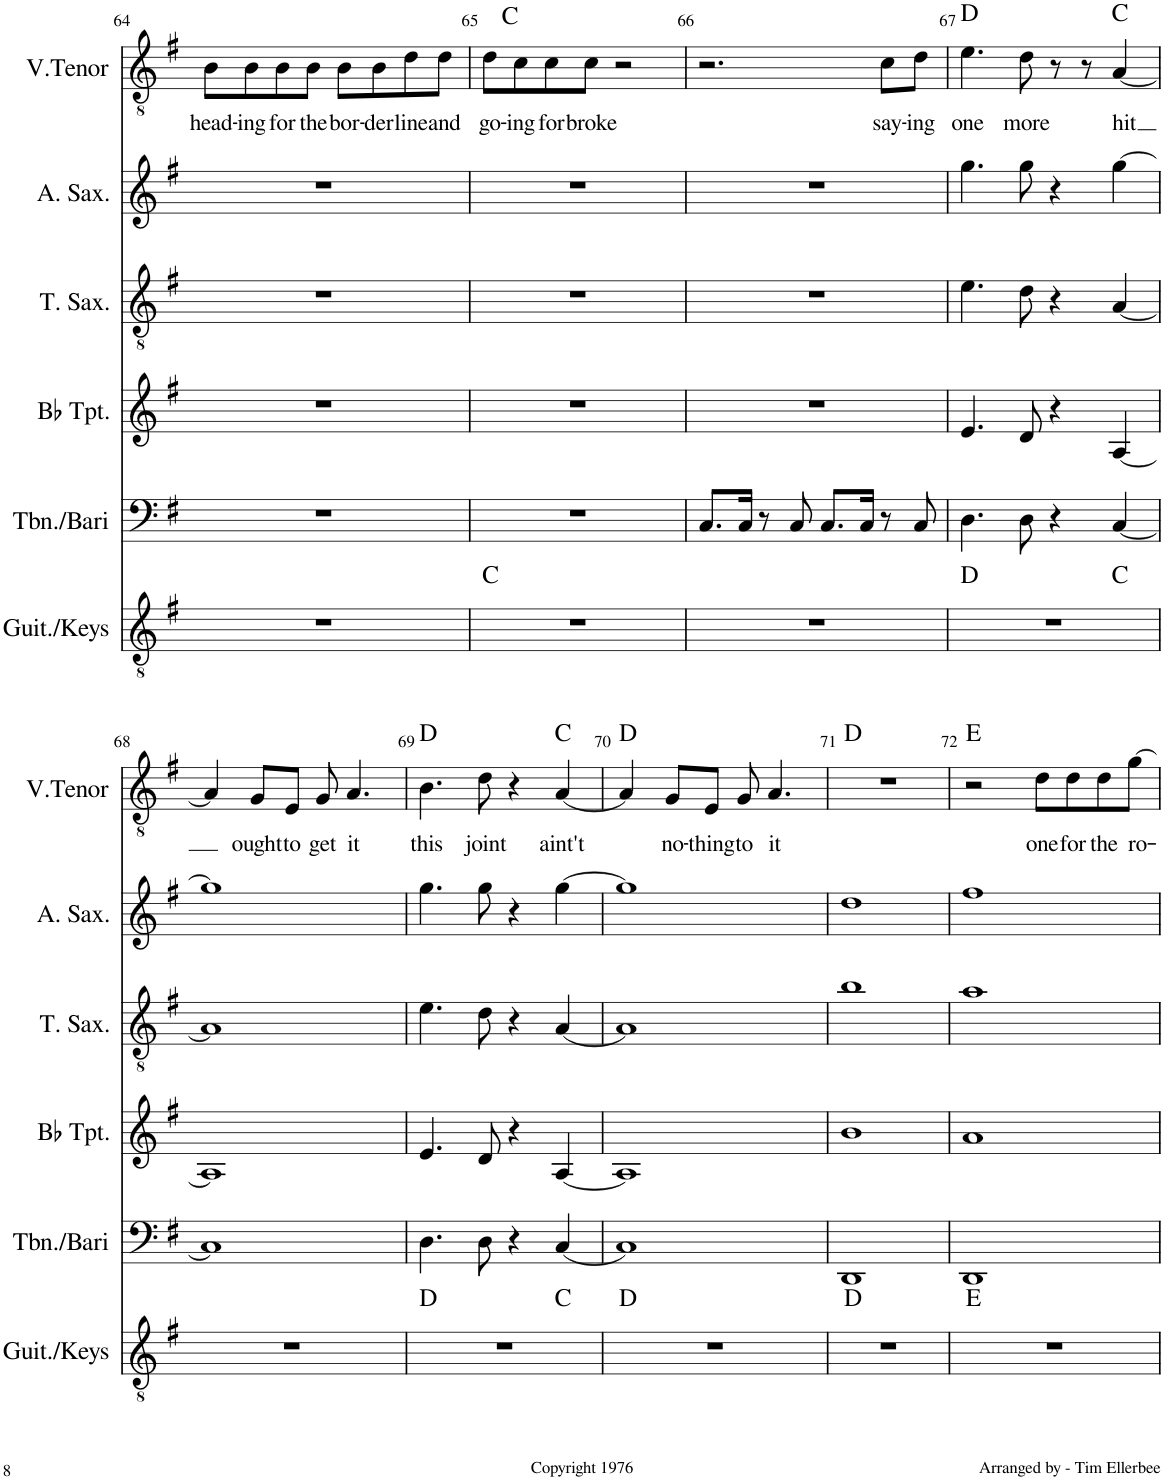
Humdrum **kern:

**kern	**harte	**kern	**kern	**kern	**kern	**kern	**text	**harte
*part6	*part6	*part5	*part4	*part3	*part2	*part1	*part1	*part1
*staff6	*	*staff5	*staff4	*staff3	*staff2	*staff1	*staff1	*
*I"Guit./Keys	*	*I"Trombone/Bari	*I"Bb Trumpet	*I"Tenor Saxophone	*I"Alto Saxophone	*I"V. Tenor	*	*
*I'Guit./Keys	*	*I'Tbn./Bari	*I'Bb Tpt.	*I'T. Sax.	*I'A. Sax.	*I'V.Tenor	*	*
!!LO:PB:g=z
*clefGv2	*	*clefF4	*clefG2	*clefGv2	*clefG2	*clefGv2	*	*
*	*	*	*ITrd1c2	*ITrd8c14	*ITrd5c9	*	*	*
*k[f#]	*	*k[f#]	*k[f#]	*k[f#]	*k[f#]	*k[f#]	*	*
*M4/4	*	*M4/4	*M4/4	*M4/4	*M4/4	*M4/4	*	*
=64	=64	=64	=64	=64	=64	=64	=64	=64
!	!	!	!	!	!	!	!LO:LY:b	!
1r	.	1r	1r	1r	1r	8B\L	head-	.
!	!	!	!	!	!	!	!LO:LY:b	!
.	.	.	.	.	.	8B\	-ing	.
!	!	!	!	!	!	!	!LO:LY:b	!
.	.	.	.	.	.	8B\	for	.
!	!	!	!	!	!	!	!LO:LY:b	!
.	.	.	.	.	.	8B\J	the	.
!	!	!	!	!	!	!	!LO:LY:b	!
.	.	.	.	.	.	8B\L	bor-	.
!	!	!	!	!	!	!	!LO:LY:b	!
.	.	.	.	.	.	8B\	-der	.
!	!	!	!	!	!	!	!LO:LY:b	!
.	.	.	.	.	.	8d\	line	.
!	!	!	!	!	!	!	!LO:LY:b	!
.	.	.	.	.	.	8d\J	and	.
=65	=65	=65	=65	=65	=65	=65	=65	=65
!	!	!	!	!	!	!	!LO:LY:b	!
1r	C:maj	1r	1r	1r	1r	8d\L	go-	C:maj
!	!	!	!	!	!	!	!LO:LY:b	!
.	.	.	.	.	.	8c\	-ing	.
!	!	!	!	!	!	!	!LO:LY:b	!
.	.	.	.	.	.	8c\	for	.
!	!	!	!	!	!	!	!LO:LY:b	!
.	.	.	.	.	.	8c\J	broke	.
.	.	.	.	.	.	2r	.	.
=66	=66	=66	=66	=66	=66	=66	=66	=66
1r	.	8.C/L	1r	1r	1r	2.r	.	.
.	.	16C/Jk	.	.	.	.	.	.
.	.	8r	.	.	.	.	.	.
.	.	8C/	.	.	.	.	.	.
.	.	8.C/L	.	.	.	.	.	.
.	.	16C/Jk	.	.	.	.	.	.
!	!	!	!	!	!	!	!LO:LY:b	!
.	.	8r	.	.	.	8c\L	say-	.
!	!	!	!	!	!	!	!LO:LY:b	!
.	.	8C/	.	.	.	8d\J	-ing	.
=67	=67	=67	=67	=67	=67	=67	=67	=67
!	!	!	!	!	!	!	!LO:LY:b	!
*^	*	*	*	*	*	*	*	*
1r	2.ryy	D:maj	4.D\	4.e/	4.e\	4.gg\	4.e\	one	D:maj
!	!	!	!	!	!	!	!	!LO:LY:b	!
.	.	.	8D\	8d/	8d\	8gg\	8d\	more	.
.	.	.	4r	4r	4r	4r	8r	.	.
.	.	.	.	.	.	.	8r	.	.
!	!	!	!	!	!	!	!	!LO:LY:b	!
.	4ryy	C:maj	[4C/	[4A/	[4A/	[4gg\	[4A/	hit	C:maj
*v	*v	*	*	*	*	*	*	*	*
!!LO:LB:g=z
=68	=68	=68	=68	=68	=68	=68	=68	=68
1r	.	1C]	1A]	1A]	1gg]	4A/]	.	.
!	!	!	!	!	!	!	!LO:LY:b	!
.	.	.	.	.	.	8G/L	ought	.
!	!	!	!	!	!	!	!LO:LY:b	!
.	.	.	.	.	.	8E/J	to	.
!	!	!	!	!	!	!	!LO:LY:b	!
.	.	.	.	.	.	8G/	get	.
!	!	!	!	!	!	!	!LO:LY:b	!
.	.	.	.	.	.	4.A/	it	.
=69	=69	=69	=69	=69	=69	=69	=69	=69
!	!	!	!	!	!	!	!LO:LY:b	!
*^	*	*	*	*	*	*	*	*
1r	2.ryy	D:maj	4.D\	4.e/	4.e\	4.gg\	4.B\	this	D:maj
!	!	!	!	!	!	!	!	!LO:LY:b	!
.	.	.	8D\	8d/	8d\	8gg\	8d\	joint	.
.	.	.	4r	4r	4r	4r	4r	.	.
!	!	!	!	!	!	!	!	!LO:LY:b	!
.	4ryy	C:maj	[4C/	[4A/	[4A/	[4gg\	[4A/	aint't	C:maj
*v	*v	*	*	*	*	*	*	*	*
=70	=70	=70	=70	=70	=70	=70	=70	=70
1r	D:maj	1C]	1A]	1A]	1gg]	4A/]	.	D:maj
!	!	!	!	!	!	!	!LO:LY:b	!
.	.	.	.	.	.	8G/L	no-	.
!	!	!	!	!	!	!	!LO:LY:b	!
.	.	.	.	.	.	8E/J	-thing	.
!	!	!	!	!	!	!	!LO:LY:b	!
.	.	.	.	.	.	8G/	to	.
!	!	!	!	!	!	!	!LO:LY:b	!
.	.	.	.	.	.	4.A/	it	.
=71	=71	=71	=71	=71	=71	=71	=71	=71
1r	D:maj	1DD	1b	1b	1dd	1r	.	D:maj
=72	=72	=72	=72	=72	=72	=72	=72	=72
1r	E:maj	1DD	1a	1a	1ff#	2r	.	E:maj
!	!	!	!	!	!	!	!LO:LY:b	!
.	.	.	.	.	.	8d\L	one	.
!	!	!	!	!	!	!	!LO:LY:b	!
.	.	.	.	.	.	8d\	for	.
!	!	!	!	!	!	!	!LO:LY:b	!
.	.	.	.	.	.	8d\	the	.
!	!	!	!	!	!	!	!LO:LY:b	!
.	.	.	.	.	.	[8gn\J	ro-	.
=	=	=	=	=	=	=	=	=
*-	*-	*-	*-	*-	*-	*-	*-	*-
